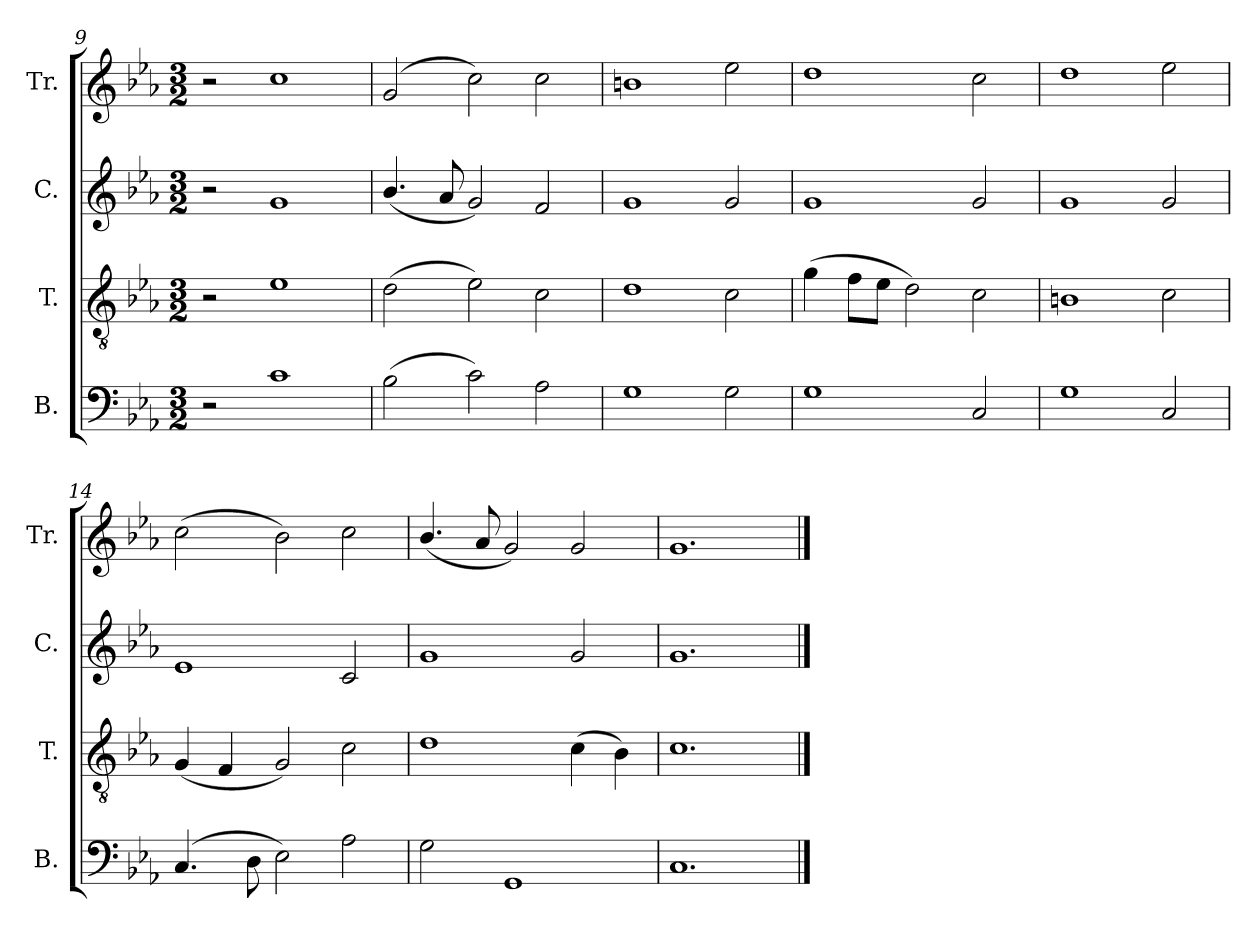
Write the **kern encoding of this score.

**kern	**kern	**kern	**kern
*part4	*part3	*part2	*part1
*staff4	*staff3	*staff2	*staff1
*I"B.	*I"T.	*I"C.	*I"Tr.
*I'B.	*I'T.	*I'C.	*I'Tr.
*clefF4	*clefGv2	*clefG2	*clefG2
*k[b-e-a-]	*k[b-e-a-]	*k[b-e-a-]	*k[b-e-a-]
*M3/2	*M3/2	*M3/2	*M3/2
=9	=9	=9	=9
2r	2r	2r	2r
1c	1e-	1g	1cc
=10	=10	=10	=10
(2B-\	(2d\	(4.b-/	(2g/
.	.	8a-/	.
2c\)	2e-\)	2g/)	2cc\)
2A-\	2c\	2f/	2cc\
=11	=11	=11	=11
1G	1d	1g	1bn
2G\	2c\	2g/	2ee-\
=12	=12	=12	=12
1G	(4g\	1g	1dd
.	8f\L	.	.
.	8e-\J	.	.
.	2d\)	.	.
2C/	2c\	2g/	2cc\
=13	=13	=13	=13
1G	1Bn	1g	1dd
2C/	2c\	2g/	2ee-\
=14	=14	=14	=14
(4.C/	(4G/	1e-	(2cc\
.	4F/	.	.
8D\	.	.	.
2E-\)	2G/)	.	2b-\)
2A-\	2c\	2c/	2cc\
=15	=15	=15	=15
2G\	1d	1g	(4.b-/
.	.	.	8a-/
1GG	.	.	2g/)
.	(4c\	2g/	2g/
.	4B-\)	.	.
=16	=16	=16	=16
1.C	1.c	1.g	1.g
==	==	==	==
*-	*-	*-	*-
